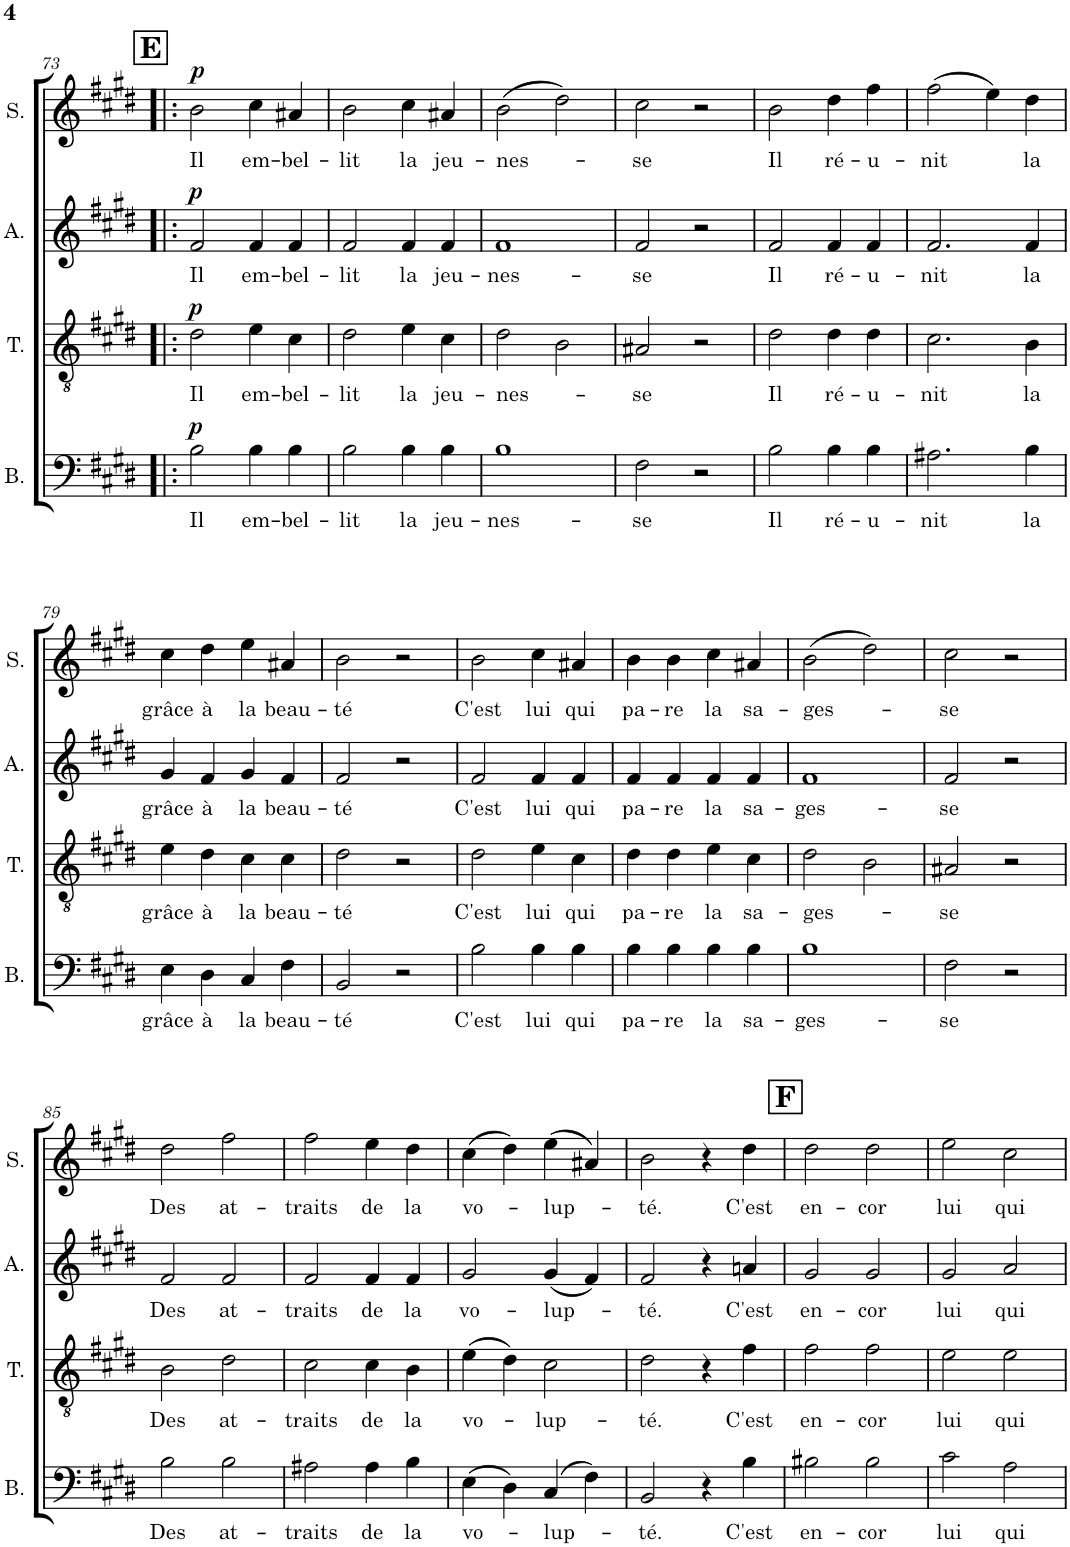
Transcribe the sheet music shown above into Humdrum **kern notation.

**kern	**text	**dynam	**kern	**text	**dynam	**kern	**text	**dynam	**kern	**text	**dynam
*part4	*part4	*part4	*part3	*part3	*part3	*part2	*part2	*part2	*part1	*part1	*part1
*staff4	*staff4	*staff4	*staff3	*staff3	*staff3	*staff2	*staff2	*staff2	*staff1	*staff1	*staff1
*I"Basse	*	*	*I"Ténor	*	*	*I"Alto	*	*	*I"Soprano	*	*
*I'B.	*	*	*I'T.	*	*	*I'A.	*	*	*I'S.	*	*
!!LO:PB:g=z
*clefF4	*	*	*clefGv2	*	*	*clefG2	*	*	*clefG2	*	*
*k[f#c#g#d#]	*	*	*k[f#c#g#d#]	*	*	*k[f#c#g#d#]	*	*	*k[f#c#g#d#]	*	*
*M2/2	*	*	*M2/2	*	*	*M2/2	*	*	*M2/2	*	*
*met(c|)	*	*	*met(c|)	*	*	*met(c|)	*	*	*met(c|)	*	*
!!LO:REH:place=s1:a:B:cj:fs=14:t=E
=73!|:	=73!|:	=73!|:	=73!|:	=73!|:	=73!|:	=73!|:	=73!|:	=73!|:	=73!|:	=73!|:	=73!|:
!	!LO:LY:b	!LO:DY:a	!	!LO:LY:b	!LO:DY:a	!	!LO:LY:b	!LO:DY:a	!	!LO:LY:b	!LO:DY:a
2B\	Il	p	2d#\	Il	p	2f#/	Il	p	2b\	Il	p
!	!LO:LY:b	!	!	!LO:LY:b	!	!	!LO:LY:b	!	!	!LO:LY:b	!
4B\	em-	.	4e\	em-	.	4f#/	em-	.	4cc#\	em-	.
!	!LO:LY:b	!	!	!LO:LY:b	!	!	!LO:LY:b	!	!	!LO:LY:b	!
4B\	-bel-	.	4c#\	-bel-	.	4f#/	-bel-	.	4a#X/	-bel-	.
=74	=74	=74	=74	=74	=74	=74	=74	=74	=74	=74	=74
!	!LO:LY:b	!	!	!LO:LY:b	!	!	!LO:LY:b	!	!	!LO:LY:b	!
2B\	-lit	.	2d#\	-lit	.	2f#/	-lit	.	2b\	-lit	.
!	!LO:LY:b	!	!	!LO:LY:b	!	!	!LO:LY:b	!	!	!LO:LY:b	!
4B\	la	.	4e\	la	.	4f#/	la	.	4cc#\	la	.
!	!LO:LY:b	!	!	!LO:LY:b	!	!	!LO:LY:b	!	!	!LO:LY:b	!
4B\	jeu-	.	4c#\	jeu-	.	4f#/	jeu-	.	4a#X/	jeu-	.
=75	=75	=75	=75	=75	=75	=75	=75	=75	=75	=75	=75
!	!LO:LY:b	!	!	!LO:LY:b	!	!	!LO:LY:b	!	!	!LO:LY:b	!
1B	-nes-	.	2d#\	-nes-	.	1f#	-nes-	.	(2b\	-nes-	.
.	.	.	2B\	.	.	.	.	.	2dd#\)	.	.
=76	=76	=76	=76	=76	=76	=76	=76	=76	=76	=76	=76
!	!LO:LY:b	!	!	!LO:LY:b	!	!	!LO:LY:b	!	!	!LO:LY:b	!
2F#\	-se	.	2A#X/	-se	.	2f#/	-se	.	2cc#\	-se	.
2r	.	.	2r	.	.	2r	.	.	2r	.	.
=77	=77	=77	=77	=77	=77	=77	=77	=77	=77	=77	=77
!	!LO:LY:b	!	!	!LO:LY:b	!	!	!LO:LY:b	!	!	!LO:LY:b	!
2B\	Il	.	2d#\	Il	.	2f#/	Il	.	2b\	Il	.
!	!LO:LY:b	!	!	!LO:LY:b	!	!	!LO:LY:b	!	!	!LO:LY:b	!
4B\	ré-	.	4d#\	ré-	.	4f#/	ré-	.	4dd#\	ré-	.
!	!LO:LY:b	!	!	!LO:LY:b	!	!	!LO:LY:b	!	!	!LO:LY:b	!
4B\	-u-	.	4d#\	-u-	.	4f#/	-u-	.	4ff#\	-u-	.
=78	=78	=78	=78	=78	=78	=78	=78	=78	=78	=78	=78
!	!LO:LY:b	!	!	!LO:LY:b	!	!	!LO:LY:b	!	!	!LO:LY:b	!
2.A#X\	-nit	.	2.c#\	-nit	.	2.f#/	-nit	.	(2ff#\	-nit	.
.	.	.	.	.	.	.	.	.	4ee\)	.	.
!	!LO:LY:b	!	!	!LO:LY:b	!	!	!LO:LY:b	!	!	!LO:LY:b	!
4B\	la	.	4B\	la	.	4f#/	la	.	4dd#\	la	.
!!LO:LB:g=z
=79	=79	=79	=79	=79	=79	=79	=79	=79	=79	=79	=79
!	!LO:LY:b	!	!	!LO:LY:b	!	!	!LO:LY:b	!	!	!LO:LY:b	!
4E\	grâce	.	4e\	grâce	.	4g#/	grâce	.	4cc#\	grâce	.
!	!LO:LY:b	!	!	!LO:LY:b	!	!	!LO:LY:b	!	!	!LO:LY:b	!
4D#\	à	.	4d#\	à	.	4f#/	à	.	4dd#\	à	.
!	!LO:LY:b	!	!	!LO:LY:b	!	!	!LO:LY:b	!	!	!LO:LY:b	!
4C#/	la	.	4c#\	la	.	4g#/	la	.	4ee\	la	.
!	!LO:LY:b	!	!	!LO:LY:b	!	!	!LO:LY:b	!	!	!LO:LY:b	!
4F#\	beau-	.	4c#\	beau-	.	4f#/	beau-	.	4a#X/	beau-	.
=80	=80	=80	=80	=80	=80	=80	=80	=80	=80	=80	=80
!	!LO:LY:b	!	!	!LO:LY:b	!	!	!LO:LY:b	!	!	!LO:LY:b	!
2BB/	-té	.	2d#\	-té	.	2f#/	-té	.	2b\	-té	.
2r	.	.	2r	.	.	2r	.	.	2r	.	.
=81	=81	=81	=81	=81	=81	=81	=81	=81	=81	=81	=81
!	!LO:LY:b	!	!	!LO:LY:b	!	!	!LO:LY:b	!	!	!LO:LY:b	!
2B\	C'est	.	2d#\	C'est	.	2f#/	C'est	.	2b\	C'est	.
!	!LO:LY:b	!	!	!LO:LY:b	!	!	!LO:LY:b	!	!	!LO:LY:b	!
4B\	lui	.	4e\	lui	.	4f#/	lui	.	4cc#\	lui	.
!	!LO:LY:b	!	!	!LO:LY:b	!	!	!LO:LY:b	!	!	!LO:LY:b	!
4B\	qui	.	4c#\	qui	.	4f#/	qui	.	4a#X/	qui	.
=82	=82	=82	=82	=82	=82	=82	=82	=82	=82	=82	=82
!	!LO:LY:b	!	!	!LO:LY:b	!	!	!LO:LY:b	!	!	!LO:LY:b	!
4B\	pa-	.	4d#\	pa-	.	4f#/	pa-	.	4b\	pa-	.
!	!LO:LY:b	!	!	!LO:LY:b	!	!	!LO:LY:b	!	!	!LO:LY:b	!
4B\	-re	.	4d#\	-re	.	4f#/	-re	.	4b\	-re	.
!	!LO:LY:b	!	!	!LO:LY:b	!	!	!LO:LY:b	!	!	!LO:LY:b	!
4B\	-la	.	4e\	-la	.	4f#/	-la	.	4cc#\	-la	.
!	!LO:LY:b	!	!	!LO:LY:b	!	!	!LO:LY:b	!	!	!LO:LY:b	!
4B\	sa-	.	4c#\	sa-	.	4f#/	sa-	.	4a#X/	sa-	.
=83	=83	=83	=83	=83	=83	=83	=83	=83	=83	=83	=83
!	!LO:LY:b	!	!	!LO:LY:b	!	!	!LO:LY:b	!	!	!LO:LY:b	!
1B	-ges-	.	2d#\	-ges-	.	1f#	-ges-	.	(2b\	-ges-	.
.	.	.	2B\	.	.	.	.	.	2dd#\)	.	.
=84	=84	=84	=84	=84	=84	=84	=84	=84	=84	=84	=84
!	!LO:LY:b	!	!	!LO:LY:b	!	!	!LO:LY:b	!	!	!LO:LY:b	!
2F#\	-se	.	2A#X/	-se	.	2f#/	-se	.	2cc#\	-se	.
2r	.	.	2r	.	.	2r	.	.	2r	.	.
!!LO:LB:g=z
=85	=85	=85	=85	=85	=85	=85	=85	=85	=85	=85	=85
!	!LO:LY:b	!	!	!LO:LY:b	!	!	!LO:LY:b	!	!	!LO:LY:b	!
2B\	Des	.	2B\	Des	.	2f#/	Des	.	2dd#\	Des	.
!	!LO:LY:b	!	!	!LO:LY:b	!	!	!LO:LY:b	!	!	!LO:LY:b	!
2B\	at-	.	2d#\	at-	.	2f#/	at-	.	2ff#\	at-	.
=86	=86	=86	=86	=86	=86	=86	=86	=86	=86	=86	=86
!	!LO:LY:b	!	!	!LO:LY:b	!	!	!LO:LY:b	!	!	!LO:LY:b	!
2A#X\	traits	.	2c#\	traits	.	2f#/	traits	.	2ff#\	traits	.
!	!LO:LY:b	!	!	!LO:LY:b	!	!	!LO:LY:b	!	!	!LO:LY:b	!
4A#\	de	.	4c#\	de	.	4f#/	de	.	4ee\	de	.
!	!LO:LY:b	!	!	!LO:LY:b	!	!	!LO:LY:b	!	!	!LO:LY:b	!
4B\	la	.	4B\	la	.	4f#/	la	.	4dd#\	la	.
=87	=87	=87	=87	=87	=87	=87	=87	=87	=87	=87	=87
!	!LO:LY:b	!	!	!LO:LY:b	!	!	!LO:LY:b	!	!	!LO:LY:b	!
(4E\	vo-	.	(4e\	vo-	.	2g#/	vo-	.	(4cc#\	vo-	.
4D#\)	.	.	4d#\)	.	.	.	.	.	4dd#\)	.	.
!	!LO:LY:b	!	!	!LO:LY:b	!	!	!LO:LY:b	!	!	!LO:LY:b	!
(4C#/	-lup-	.	2c#\	-lup-	.	(4g#/	-lup-	.	(4ee\	-lup-	.
4F#\)	.	.	.	.	.	4f#/)	.	.	4a#X/)	.	.
=88	=88	=88	=88	=88	=88	=88	=88	=88	=88	=88	=88
!	!LO:LY:b	!	!	!LO:LY:b	!	!	!LO:LY:b	!	!	!LO:LY:b	!
2BB/	-té.	.	2d#\	-té.	.	2f#/	-té.	.	2b\	-té.	.
4r	.	.	4r	.	.	4r	.	.	4r	.	.
!	!LO:LY:b	!	!	!LO:LY:b	!	!	!LO:LY:b	!	!	!LO:LY:b	!
4B\	C'est	.	4f#\	C'est	.	4an/	C'est	.	4dd#\	C'est	.
!!LO:REH:place=s1:a:B:cj:fs=14:t=F
=89	=89	=89	=89	=89	=89	=89	=89	=89	=89	=89	=89
!	!LO:LY:b	!	!	!LO:LY:b	!	!	!LO:LY:b	!	!	!LO:LY:b	!
2B#X\	en-	.	2f#\	en-	.	2g#/	en-	.	2dd#\	en-	.
!	!LO:LY:b	!	!	!LO:LY:b	!	!	!LO:LY:b	!	!	!LO:LY:b	!
2B#\	-cor	.	2f#\	-cor	.	2g#/	-cor	.	2dd#\	-cor	.
=90	=90	=90	=90	=90	=90	=90	=90	=90	=90	=90	=90
!	!LO:LY:b	!	!	!LO:LY:b	!	!	!LO:LY:b	!	!	!LO:LY:b	!
2c#\	lui	.	2e\	lui	.	2g#/	lui	.	2ee\	lui	.
!	!LO:LY:b	!	!	!LO:LY:b	!	!	!LO:LY:b	!	!	!LO:LY:b	!
2A\	qui	.	2e\	qui	.	2a/	qui	.	2cc#\	qui	.
=	=	=	=	=	=	=	=	=	=	=	=
*-	*-	*-	*-	*-	*-	*-	*-	*-	*-	*-	*-
